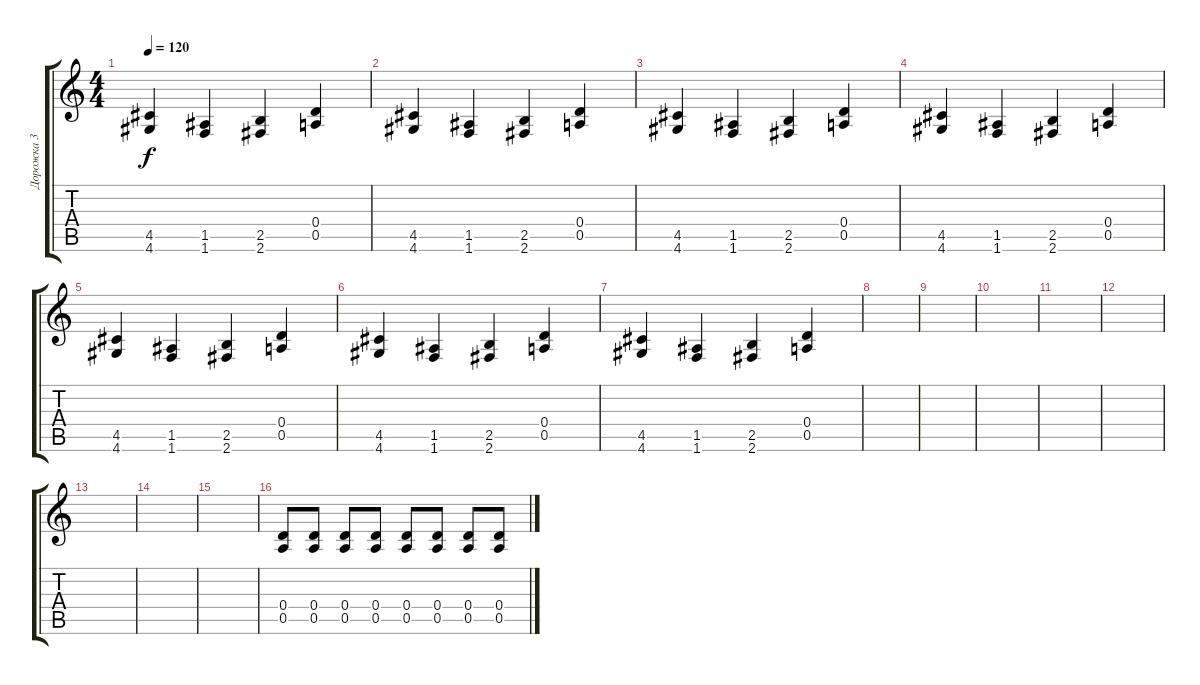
\track ("Дорожка 3" "Дорожка 3") {instrument distortionguitar}
\staff {score tabs}
\tuning (E4 B3 G3 D3 A2 E2) {hide}
\ts (4 4)
\tempo 120
\clef g2
\ks c
(4.5 4.6).4{dy f} (1.5 1.6).4 (2.5 2.6).4 (0.4 0.5).4 |
(4.5 4.6).4 (1.5 1.6).4 (2.5 2.6).4 (0.4 0.5).4 |
(4.5 4.6).4 (1.5 1.6).4 (2.5 2.6).4 (0.4 0.5).4 |
(4.5 4.6).4 (1.5 1.6).4 (2.5 2.6).4 (0.4 0.5).4 |
(4.5 4.6).4 (1.5 1.6).4 (2.5 2.6).4 (0.4 0.5).4 |
(4.5 4.6).4 (1.5 1.6).4 (2.5 2.6).4 (0.4 0.5).4 |
(4.5 4.6).4 (1.5 1.6).4 (2.5 2.6).4 (0.4 0.5).4 |
|
|
|
|
|
|
|
|
(0.4 0.5).8 (0.4 0.5).8 (0.4 0.5).8 (0.4 0.5).8 (0.4 0.5).8 (0.4 0.5).8 (0.4 0.5).8 (0.4 0.5).8
